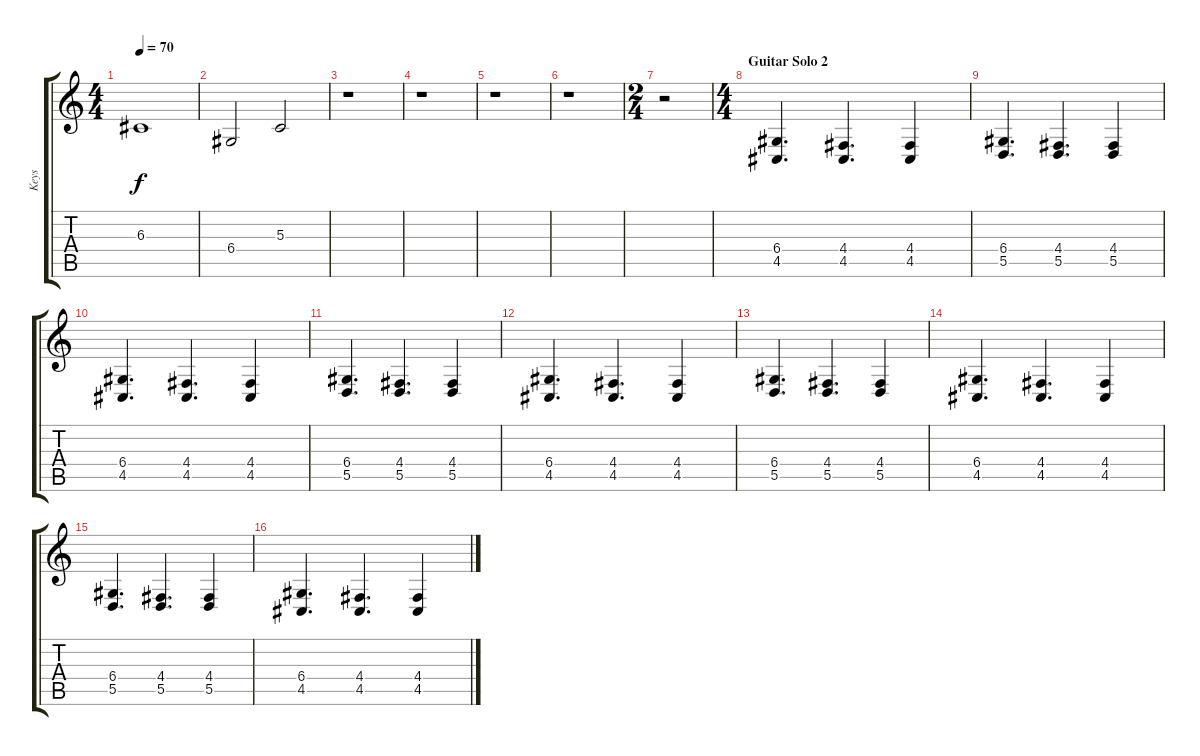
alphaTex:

\track ("Keys" "Keys") {instrument choiraahs}
\staff {score tabs}
\tuning (E4 B3 G3 D3 A2 E2) {hide}
\ts (4 4)
\tempo 70
\clef g2
\ks c
6.3.1{dy f} |
6.4.2 5.3.2 |
r.1 |
r.1 |
r.1 |
r.1 |
\ts (2 4)
r.2 |
\ts (4 4)
\section ("" "Guitar Solo 2")
(6.4 4.5).4{d} (4.4 4.5).4{d} (4.4 4.5).4 |
(6.4 5.5).4{d} (4.4 5.5).4{d} (4.4 5.5).4 |
(6.4 4.5).4{d} (4.4 4.5).4{d} (4.4 4.5).4 |
(6.4 5.5).4{d} (4.4 5.5).4{d} (4.4 5.5).4 |
(6.4 4.5).4{d} (4.4 4.5).4{d} (4.4 4.5).4 |
(6.4 5.5).4{d} (4.4 5.5).4{d} (4.4 5.5).4 |
(6.4 4.5).4{d} (4.4 4.5).4{d} (4.4 4.5).4 |
(6.4 5.5).4{d} (4.4 5.5).4{d} (4.4 5.5).4 |
(6.4 4.5).4{d} (4.4 4.5).4{d} (4.4 4.5).4
